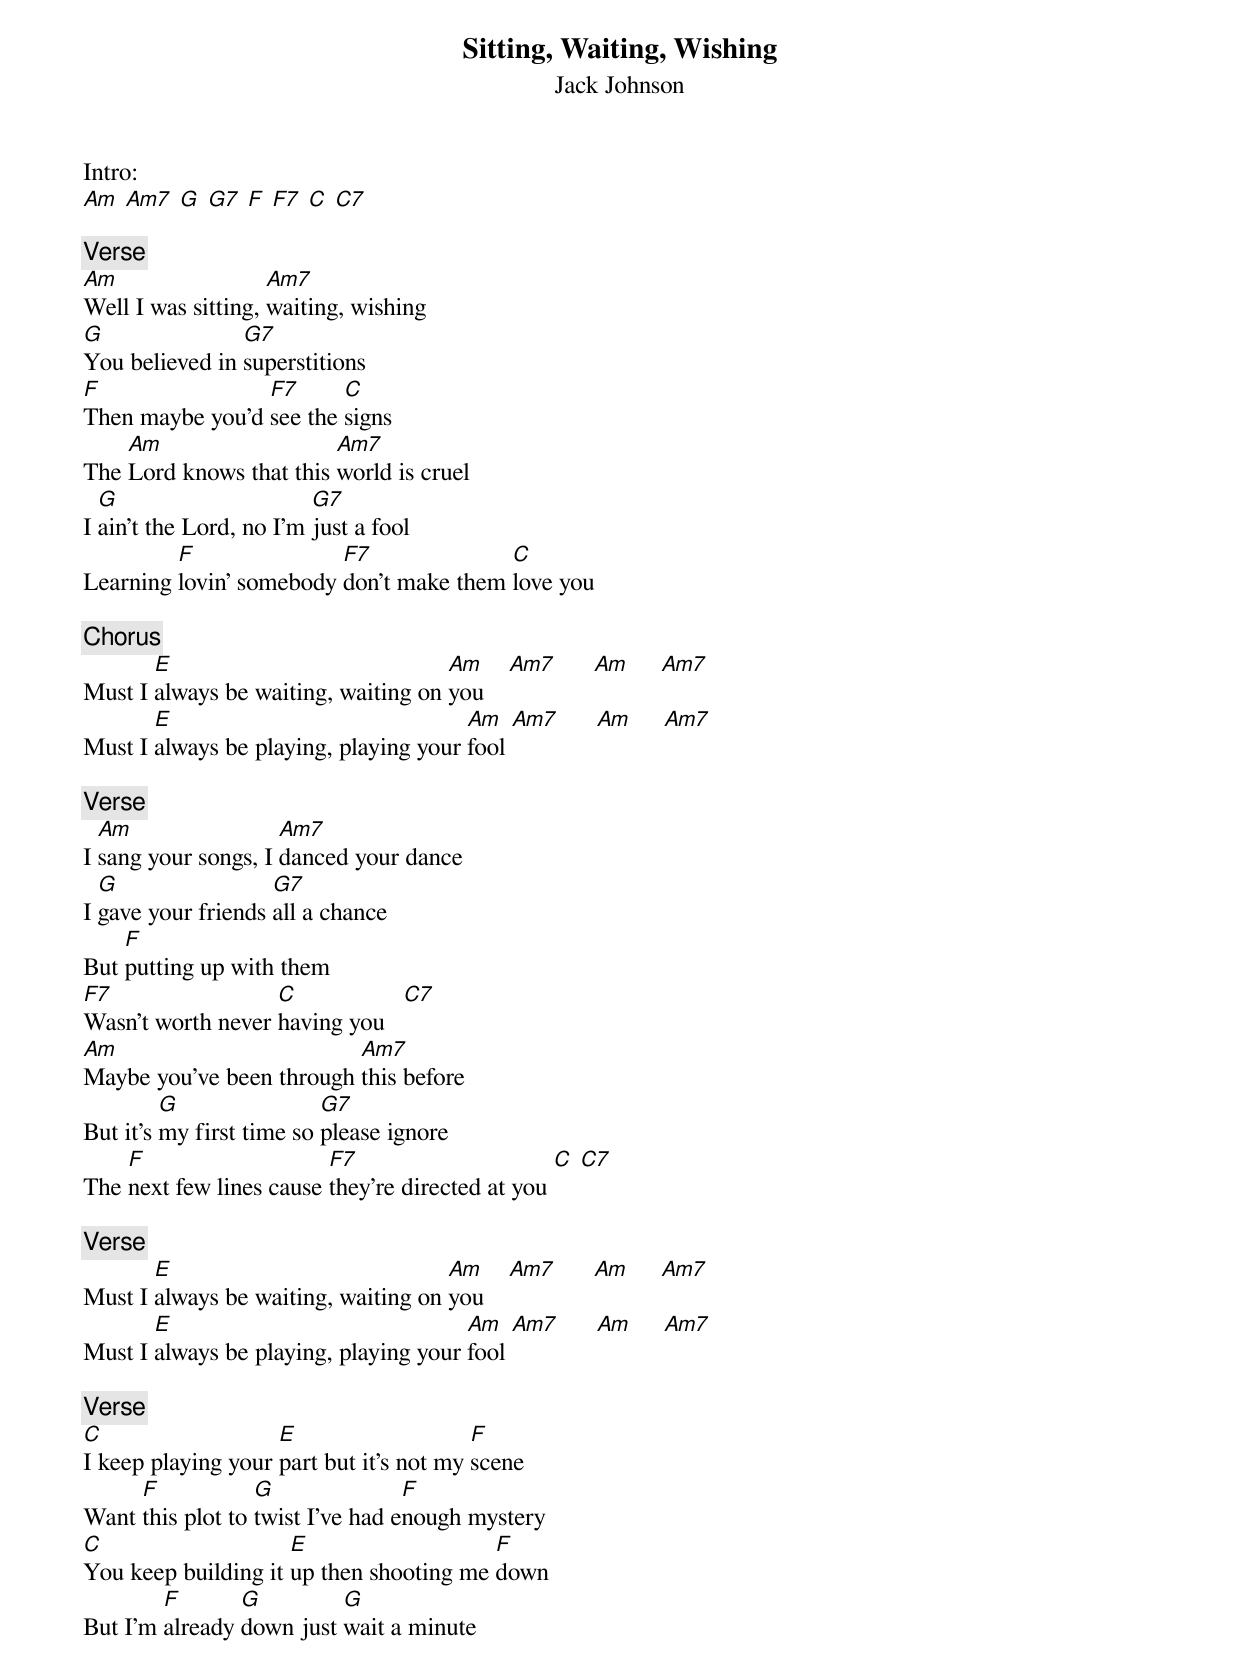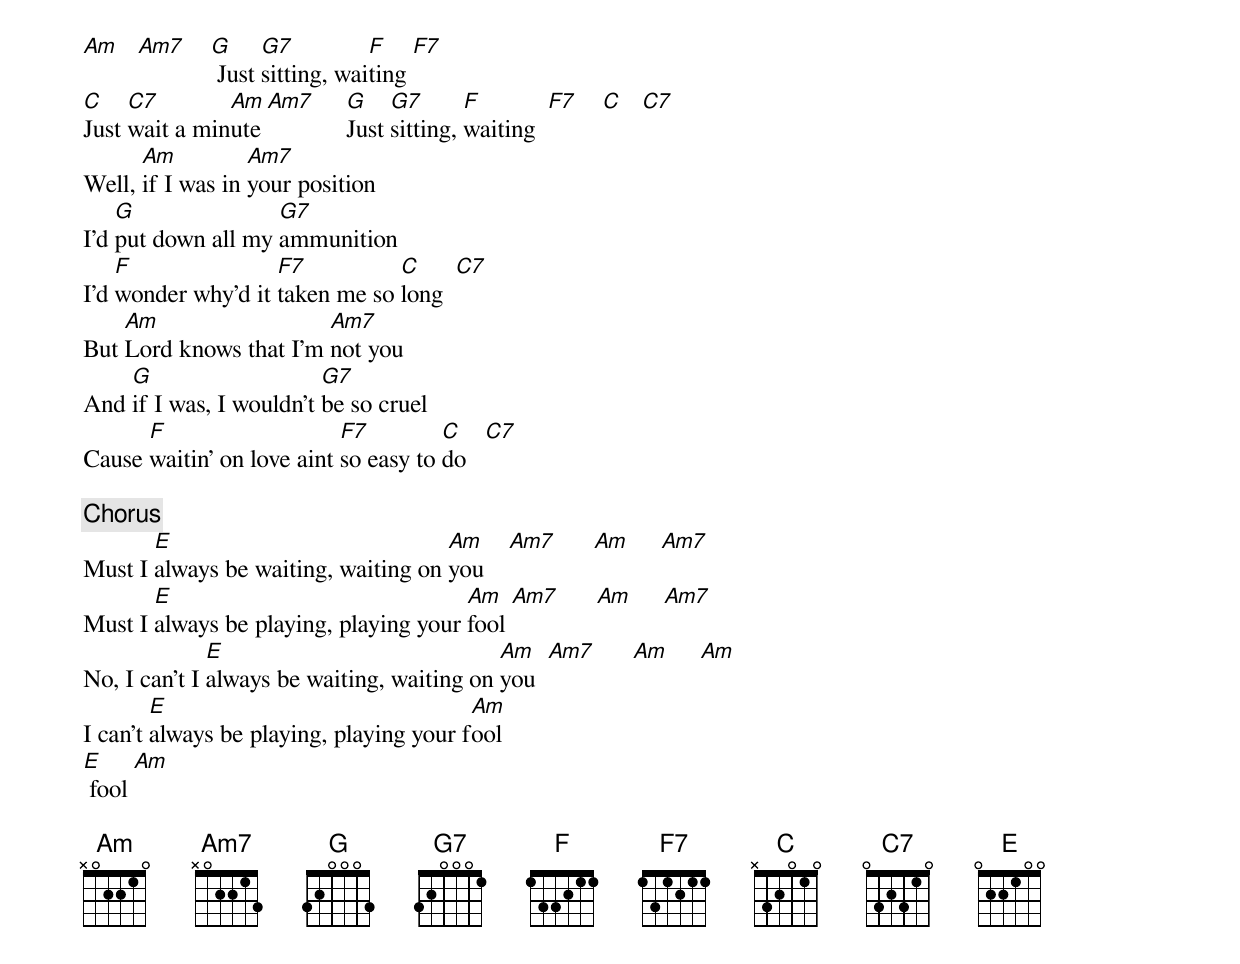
{t:Sitting, Waiting, Wishing}
{st:Jack Johnson}

Intro:
[Am] [Am7] [G] [G7] [F] [F7] [C] [C7]

{c: Verse}
[Am]Well I was sitting, [Am7]waiting, wishing
[G]You believed in [G7]superstitions
[F]Then maybe you'd [F7]see the [C]signs
The [Am]Lord knows that this [Am7]world is cruel
I [G]ain't the Lord, no I'm [G7]just a fool
Learning [F]lovin' somebody [F7]don't make them [C]love you

{c: Chorus}
Must I [E]always be waiting, waiting on [Am]you    [Am7]      [Am]     [Am7]
Must I [E]always be playing, playing your [Am]fool [Am7]      [Am]     [Am7]

{c: Verse}
I [Am]sang your songs, I [Am7]danced your dance
I [G]gave your friends [G7]all a chance
But [F]putting up with them
[F7]Wasn't worth never [C]having you   [C7]
[Am]Maybe you've been through [Am7]this before
But it's [G]my first time so [G7]please ignore
The [F]next few lines cause [F7]they're directed at you [C] [C7]

{c: Verse}
Must I [E]always be waiting, waiting on [Am]you    [Am7]      [Am]     [Am7]
Must I [E]always be playing, playing your [Am]fool [Am7]      [Am]     [Am7]

{c: Verse}
[C]I keep playing your [E]part but it's not my [F]scene
Want [F]this plot to [G]twist I've had e[F]nough mystery
[C]You keep building it [E]up then shooting me [F]down
But I'm [F]already [G]down just [G]wait a minute
[Am]   [Am7]    [G] Just [G7]sitting, wai[F]ting [F7]
[C]Just [C7]wait a min[Am]ute [Am7]     [G]Just [G7]sitting, [F]waiting  [F7]    [C]   [C7]
Well, [Am]if I was in [Am7]your position
I'd [G]put down all my [G7]ammunition
I'd [F]wonder why'd it [F7]taken me so [C]long  [C7]
But [Am]Lord knows that I'm [Am7]not you
And [G]if I was, I wouldn't [G7]be so cruel
Cause [F]waitin' on love aint [F7]so easy to [C]do   [C7]

{c: Chorus}
Must I [E]always be waiting, waiting on [Am]you    [Am7]      [Am]     [Am7]
Must I [E]always be playing, playing your [Am]fool [Am7]      [Am]     [Am7]
No, I can't I [E]always be waiting, waiting on [Am]you  [Am7]      [Am]     [Am]
I can't [E]always be playing, playing your f[Am]ool
[E] fool [Am]

{define: Am7 4 1 3 1 1 1 1}
{define: Am 4 1 3 3 1 1 1}
{define: G 0 3 5 5 4 3 3}
{define: G7 0 3 5 3 4 3 3}
{define: F 0 1 3 3 2 1 1}
{define: F7 0 1 3 1 2 1 1}
{define: C 0 3 3 5 5 5 3}
{define: C7 4 1 1 3 1 3 1}
